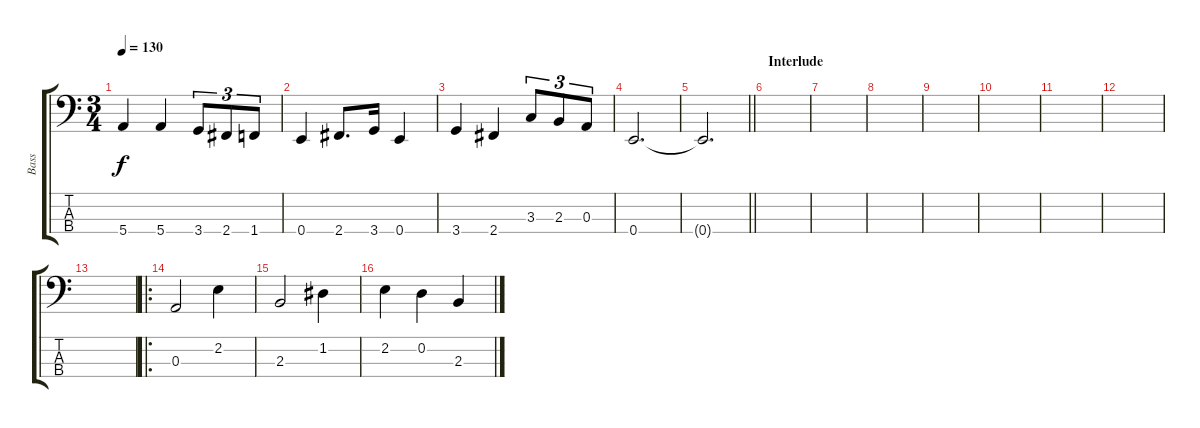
\track ("Bass" "Bass") {instrument electricbassfinger}
\staff {score tabs}
\tuning (G2 D2 A1 E1) {hide}
\ts (3 4)
\tempo 130
\clef f4
\ks c
5.4.4{dy f} 5.4.4 3.4.8{tu (3 2)} 2.4.8{tu (3 2)} 1.4.8{tu (3 2)} |
0.4.4 2.4.8{d} 3.4.16 0.4.4 |
3.4.4 2.4.4 3.3.8{tu (3 2)} 2.3.8{tu (3 2)} 0.3.8{tu (3 2)} |
0.4.2{d} |
\barLineRight lightlight
0.4{t}.2{d} |
\section ("" "Interlude")
|
|
|
|
|
|
|
|
\ro
0.3.2 2.2.4 |
2.3.2 1.2.4 |
2.2.4 0.2.4 2.3.4
